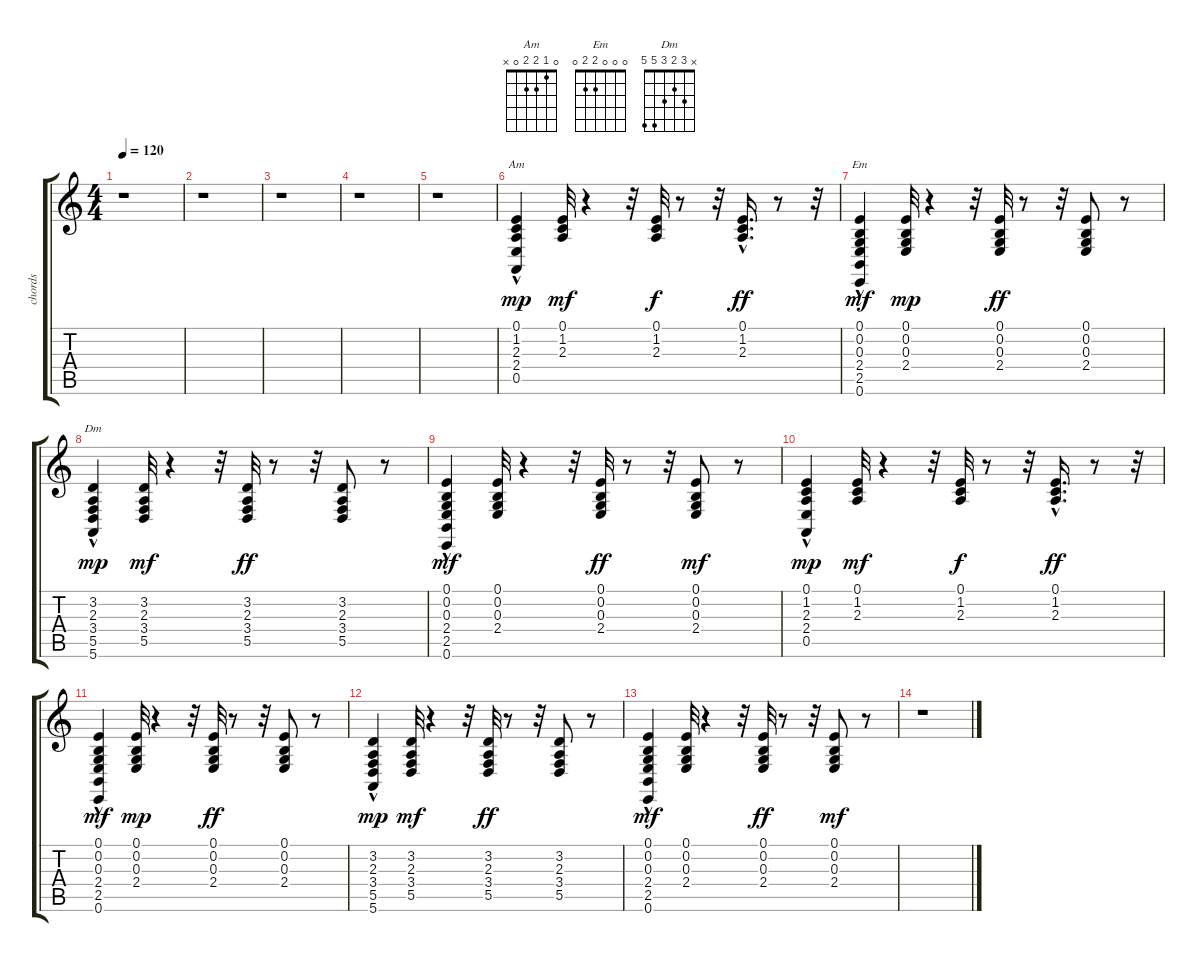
\track ("chords" "chords") {instrument acousticgrandpiano}
\staff {score tabs}
\tuning (E4 B3 G3 D3 A2 E2) {hide}
\chord ("Am" 0 1 2 2 0 x)
\chord ("Em" 0 0 0 2 2 0)
\chord ("Dm" x 3 2 3 5 5)
\ts (4 4)
\tempo 120
\clef g2
\ks c
r.1{dy mf} |
r.1 |
r.1 |
r.1 |
r.1 |
(0.1{hac} 1.2{hac} 2.3{hac} 2.4{hac} 0.5{hac}).4{ch "Am" dy mp} (0.1 1.2 2.3).32{dy mf} r.4 r.32 (0.1 1.2 2.3).32{dy f} r.8 r.32 (0.1{hac} 1.2{hac} 2.3{hac}).16{d dy ff} r.8 r.32 |
(0.1 0.2 0.3 2.4 2.5{hac} 0.6{hac}).4{ch "Em" dy mf} (0.1 0.2 0.3 2.4).32{dy mp} r.4 r.32 (0.1 0.2 0.3 2.4).32{dy ff} r.8 r.32 (0.1 0.2 0.3 2.4).8 r.8 |
(3.2 2.3 3.4 5.5 5.6{hac}).4{ch "Dm" dy mp} (3.2 2.3 3.4 5.5).32{dy mf} r.4 r.32 (3.2 2.3 3.4 5.5).32{dy ff} r.8 r.32 (3.2 2.3 3.4 5.5).8 r.8 |
(0.1 0.2 0.3 2.4 2.5{hac} 0.6{hac}).4{dy mf} (0.1 0.2 0.3 2.4).32 r.4 r.32 (0.1 0.2 0.3 2.4).32{dy ff} r.8 r.32 (0.1 0.2 0.3 2.4).8{dy mf} r.8 |
(0.1{hac} 1.2{hac} 2.3{hac} 2.4{hac} 0.5{hac}).4{dy mp} (0.1 1.2 2.3).32{dy mf} r.4 r.32 (0.1 1.2 2.3).32{dy f} r.8 r.32 (0.1{hac} 1.2{hac} 2.3{hac}).16{d dy ff} r.8 r.32 |
(0.1 0.2 0.3 2.4 2.5{hac} 0.6{hac}).4{dy mf} (0.1 0.2 0.3 2.4).32{dy mp} r.4 r.32 (0.1 0.2 0.3 2.4).32{dy ff} r.8 r.32 (0.1 0.2 0.3 2.4).8 r.8 |
(3.2 2.3 3.4 5.5 5.6{hac}).4{dy mp} (3.2 2.3 3.4 5.5).32{dy mf} r.4 r.32 (3.2 2.3 3.4 5.5).32{dy ff} r.8 r.32 (3.2 2.3 3.4 5.5).8 r.8 |
(0.1 0.2 0.3 2.4 2.5{hac} 0.6{hac}).4{dy mf} (0.1 0.2 0.3 2.4).32 r.4 r.32 (0.1 0.2 0.3 2.4).32{dy ff} r.8 r.32 (0.1 0.2 0.3 2.4).8{dy mf} r.8 |
r.1
